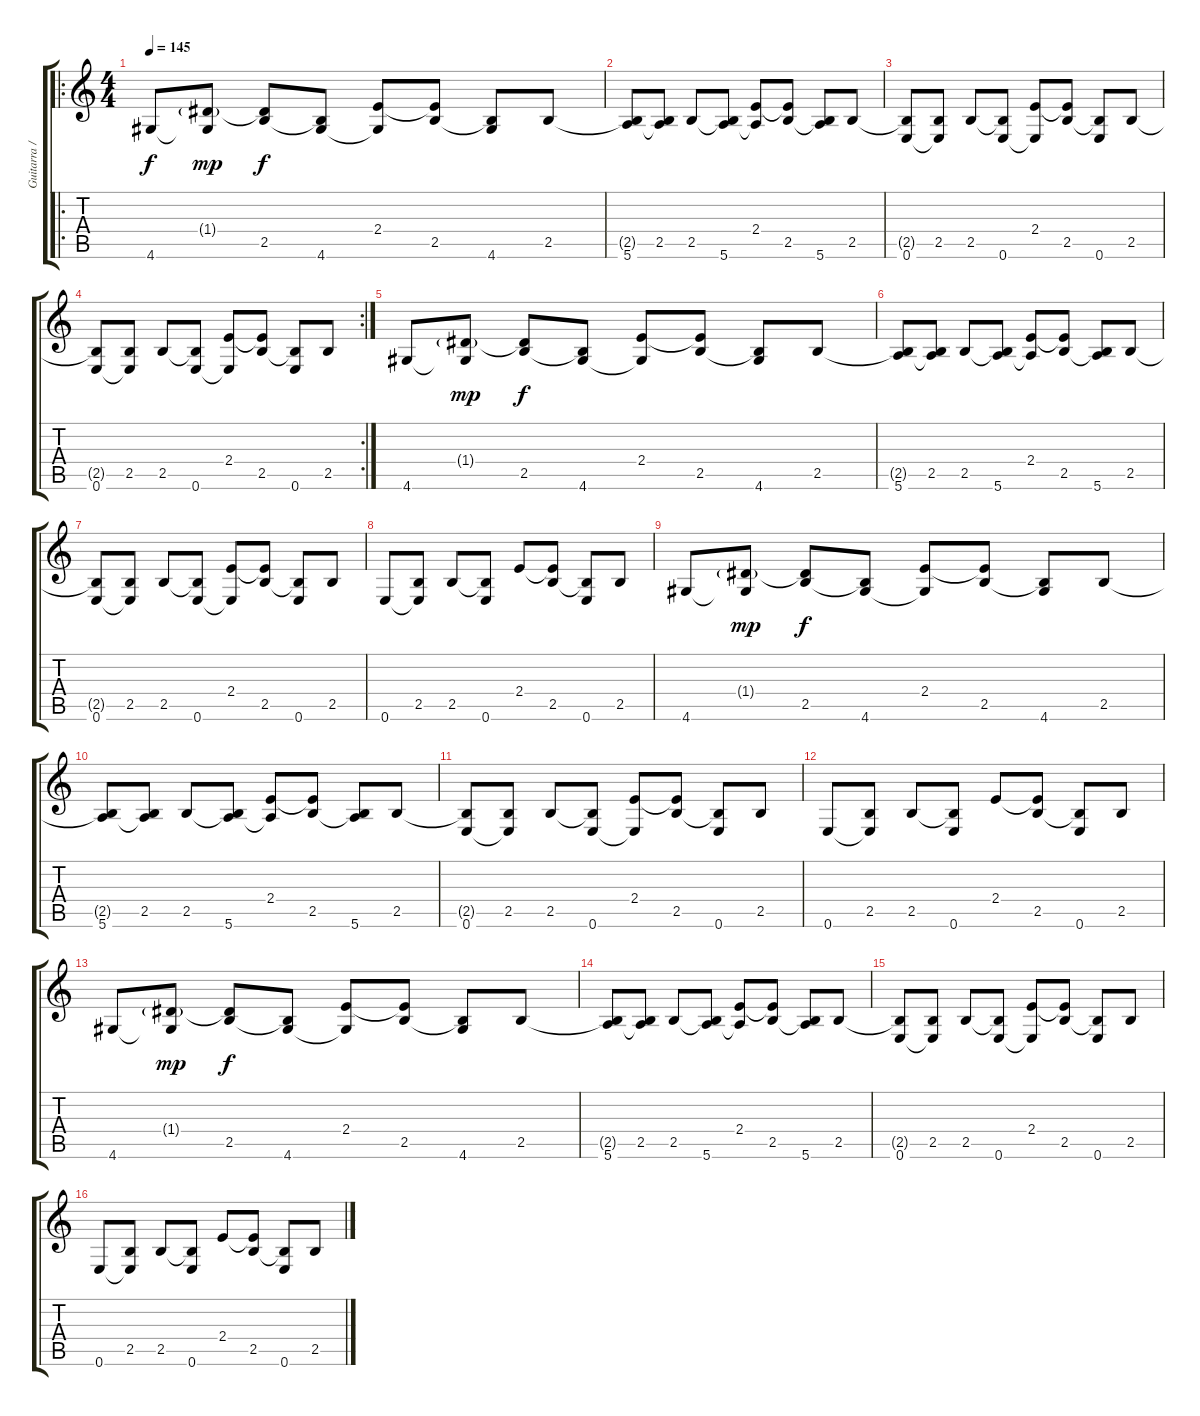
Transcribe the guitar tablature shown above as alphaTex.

\track ("Guitarra / Violão" "Guitarra /") {instrument acousticguitarsteel}
\staff {score tabs}
\tuning (E4 B3 G3 D3 A2 E2) {hide}
\ro
\ts (4 4)
\tempo 145
\clef g2
\ks c
4.6.8{dy f instrument acousticguitarsteel} (1.4{g} 4.6{t}).8{dy mp} (1.4{t} 2.5).8{dy f} (2.5{t} 4.6).8 (2.4 4.6{t}).8 (2.4{t} 2.5).8 (2.5{t} 4.6).8 2.5.8 |
(2.5{t} 5.6).8 (2.5 5.6{t}).8 2.5.8 (2.5{t} 5.6).8 (2.4 5.6{t}).8 (2.4{t} 2.5).8 (2.5{t} 5.6).8 2.5.8 |
(2.5{t} 0.6).8 (2.5 0.6{t}).8 2.5.8 (2.5{t} 0.6).8 (2.4 0.6{t}).8 (2.4{t} 2.5).8 (2.5{t} 0.6).8 2.5.8 |
\rc 2
(2.5{t} 0.6).8 (2.5 0.6{t}).8 2.5.8 (2.5{t} 0.6).8 (2.4 0.6{t}).8 (2.4{t} 2.5).8 (2.5{t} 0.6).8 2.5.8 |
4.6.8{volume 10} (1.4{g} 4.6{t}).8{dy mp} (1.4{t} 2.5).8{dy f} (2.5{t} 4.6).8 (2.4 4.6{t}).8 (2.4{t} 2.5).8 (2.5{t} 4.6).8 2.5.8 |
(2.5{t} 5.6).8 (2.5 5.6{t}).8 2.5.8 (2.5{t} 5.6).8 (2.4 5.6{t}).8 (2.4{t} 2.5).8 (2.5{t} 5.6).8 2.5.8 |
(2.5{t} 0.6).8 (2.5 0.6{t}).8 2.5.8 (2.5{t} 0.6).8 (2.4 0.6{t}).8 (2.4{t} 2.5).8 (2.5{t} 0.6).8 2.5.8 |
0.6.8 (2.5 0.6{t}).8 2.5.8 (2.5{t} 0.6).8 2.4.8 (2.4{t} 2.5).8 (2.5{t} 0.6).8 2.5.8 |
4.6.8 (1.4{g} 4.6{t}).8{dy mp} (1.4{t} 2.5).8{dy f} (2.5{t} 4.6).8 (2.4 4.6{t}).8 (2.4{t} 2.5).8 (2.5{t} 4.6).8 2.5.8 |
(2.5{t} 5.6).8 (2.5 5.6{t}).8 2.5.8 (2.5{t} 5.6).8 (2.4 5.6{t}).8 (2.4{t} 2.5).8 (2.5{t} 5.6).8 2.5.8 |
(2.5{t} 0.6).8 (2.5 0.6{t}).8 2.5.8 (2.5{t} 0.6).8 (2.4 0.6{t}).8 (2.4{t} 2.5).8 (2.5{t} 0.6).8 2.5.8 |
0.6.8 (2.5 0.6{t}).8 2.5.8 (2.5{t} 0.6).8 2.4.8 (2.4{t} 2.5).8 (2.5{t} 0.6).8 2.5.8 |
4.6.8{volume 11} (1.4{g} 4.6{t}).8{dy mp} (1.4{t} 2.5).8{dy f} (2.5{t} 4.6).8 (2.4 4.6{t}).8 (2.4{t} 2.5).8 (2.5{t} 4.6).8 2.5.8 |
(2.5{t} 5.6).8 (2.5 5.6{t}).8 2.5.8 (2.5{t} 5.6).8 (2.4 5.6{t}).8 (2.4{t} 2.5).8 (2.5{t} 5.6).8 2.5.8 |
(2.5{t} 0.6).8 (2.5 0.6{t}).8 2.5.8 (2.5{t} 0.6).8 (2.4 0.6{t}).8 (2.4{t} 2.5).8 (2.5{t} 0.6).8 2.5.8 |
0.6.8 (2.5 0.6{t}).8 2.5.8 (2.5{t} 0.6).8 2.4.8 (2.4{t} 2.5).8 (2.5{t} 0.6).8 2.5.8
